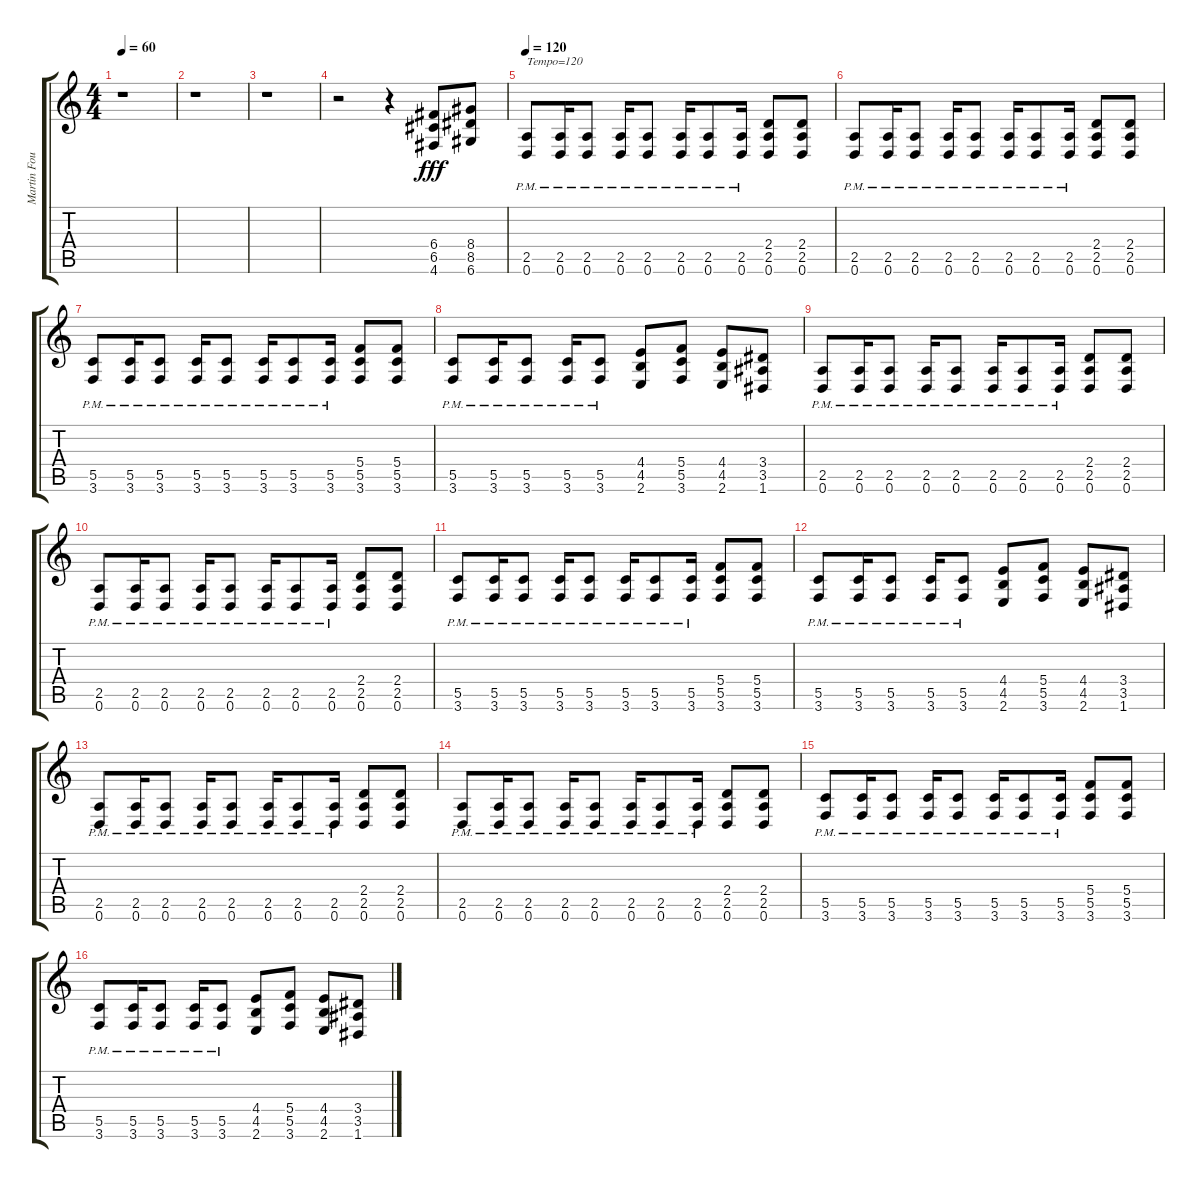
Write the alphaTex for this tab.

\track ("Martin Foul" "Martin Fou") {instrument distortionguitar}
\staff {score tabs}
\tuning (D4 A3 F3 C3 G2 D2) {hide}
\ts (4 4)
\tempo 60
\clef g2
\ks c
r.1{dy fff instrument distortionguitar} |
r.1 |
r.1 |
r.2 r.4 (6.4 6.5 4.6).8 (8.4 8.5 6.6).8 |
\tempo 120
(2.5{pm} 0.6{pm}).8{txt "Tempo=120" volume 14 balance 11} (2.5{pm} 0.6{pm}).16 (2.5{pm} 0.6{pm}).8 (2.5{pm} 0.6{pm}).16 (2.5{pm} 0.6{pm}).8 (2.5{pm} 0.6{pm}).16 (2.5{pm} 0.6{pm}).8 (2.5{pm} 0.6{pm}).16 (2.4 2.5 0.6).8 (2.4 2.5 0.6).8 |
(2.5{pm} 0.6{pm}).8 (2.5{pm} 0.6{pm}).16 (2.5{pm} 0.6{pm}).8 (2.5{pm} 0.6{pm}).16 (2.5{pm} 0.6{pm}).8 (2.5{pm} 0.6{pm}).16 (2.5{pm} 0.6{pm}).8 (2.5{pm} 0.6{pm}).16 (2.4 2.5 0.6).8 (2.4 2.5 0.6).8 |
(5.5{pm} 3.6{pm}).8 (5.5{pm} 3.6{pm}).16 (5.5{pm} 3.6{pm}).8 (5.5{pm} 3.6{pm}).16 (5.5{pm} 3.6{pm}).8 (5.5{pm} 3.6{pm}).16 (5.5{pm} 3.6{pm}).8 (5.5{pm} 3.6{pm}).16 (5.4 5.5 3.6).8 (5.4 5.5 3.6).8 |
(5.5{pm} 3.6{pm}).8 (5.5{pm} 3.6{pm}).16 (5.5{pm} 3.6{pm}).8 (5.5{pm} 3.6{pm}).16 (5.5{pm} 3.6{pm}).8 (4.4 4.5 2.6).8 (5.4 5.5 3.6).8 (4.4 4.5 2.6).8 (3.4 3.5 1.6).8 |
(2.5{pm} 0.6{pm}).8 (2.5{pm} 0.6{pm}).16 (2.5{pm} 0.6{pm}).8 (2.5{pm} 0.6{pm}).16 (2.5{pm} 0.6{pm}).8 (2.5{pm} 0.6{pm}).16 (2.5{pm} 0.6{pm}).8 (2.5{pm} 0.6{pm}).16 (2.4 2.5 0.6).8 (2.4 2.5 0.6).8 |
(2.5{pm} 0.6{pm}).8 (2.5{pm} 0.6{pm}).16 (2.5{pm} 0.6{pm}).8 (2.5{pm} 0.6{pm}).16 (2.5{pm} 0.6{pm}).8 (2.5{pm} 0.6{pm}).16 (2.5{pm} 0.6{pm}).8 (2.5{pm} 0.6{pm}).16 (2.4 2.5 0.6).8 (2.4 2.5 0.6).8 |
(5.5{pm} 3.6{pm}).8 (5.5{pm} 3.6{pm}).16 (5.5{pm} 3.6{pm}).8 (5.5{pm} 3.6{pm}).16 (5.5{pm} 3.6{pm}).8 (5.5{pm} 3.6{pm}).16 (5.5{pm} 3.6{pm}).8 (5.5{pm} 3.6{pm}).16 (5.4 5.5 3.6).8 (5.4 5.5 3.6).8 |
(5.5{pm} 3.6{pm}).8 (5.5{pm} 3.6{pm}).16 (5.5{pm} 3.6{pm}).8 (5.5{pm} 3.6{pm}).16 (5.5{pm} 3.6{pm}).8 (4.4 4.5 2.6).8 (5.4 5.5 3.6).8 (4.4 4.5 2.6).8 (3.4 3.5 1.6).8 |
(2.5{pm} 0.6{pm}).8 (2.5{pm} 0.6{pm}).16 (2.5{pm} 0.6{pm}).8 (2.5{pm} 0.6{pm}).16 (2.5{pm} 0.6{pm}).8 (2.5{pm} 0.6{pm}).16 (2.5{pm} 0.6{pm}).8 (2.5{pm} 0.6{pm}).16 (2.4 2.5 0.6).8 (2.4 2.5 0.6).8 |
(2.5{pm} 0.6{pm}).8 (2.5{pm} 0.6{pm}).16 (2.5{pm} 0.6{pm}).8 (2.5{pm} 0.6{pm}).16 (2.5{pm} 0.6{pm}).8 (2.5{pm} 0.6{pm}).16 (2.5{pm} 0.6{pm}).8 (2.5{pm} 0.6{pm}).16 (2.4 2.5 0.6).8 (2.4 2.5 0.6).8 |
(5.5{pm} 3.6{pm}).8 (5.5{pm} 3.6{pm}).16 (5.5{pm} 3.6{pm}).8 (5.5{pm} 3.6{pm}).16 (5.5{pm} 3.6{pm}).8 (5.5{pm} 3.6{pm}).16 (5.5{pm} 3.6{pm}).8 (5.5{pm} 3.6{pm}).16 (5.4 5.5 3.6).8 (5.4 5.5 3.6).8 |
(5.5{pm} 3.6{pm}).8 (5.5{pm} 3.6{pm}).16 (5.5{pm} 3.6{pm}).8 (5.5{pm} 3.6{pm}).16 (5.5{pm} 3.6{pm}).8 (4.4 4.5 2.6).8 (5.4 5.5 3.6).8 (4.4 4.5 2.6).8 (3.4 3.5 1.6).8
